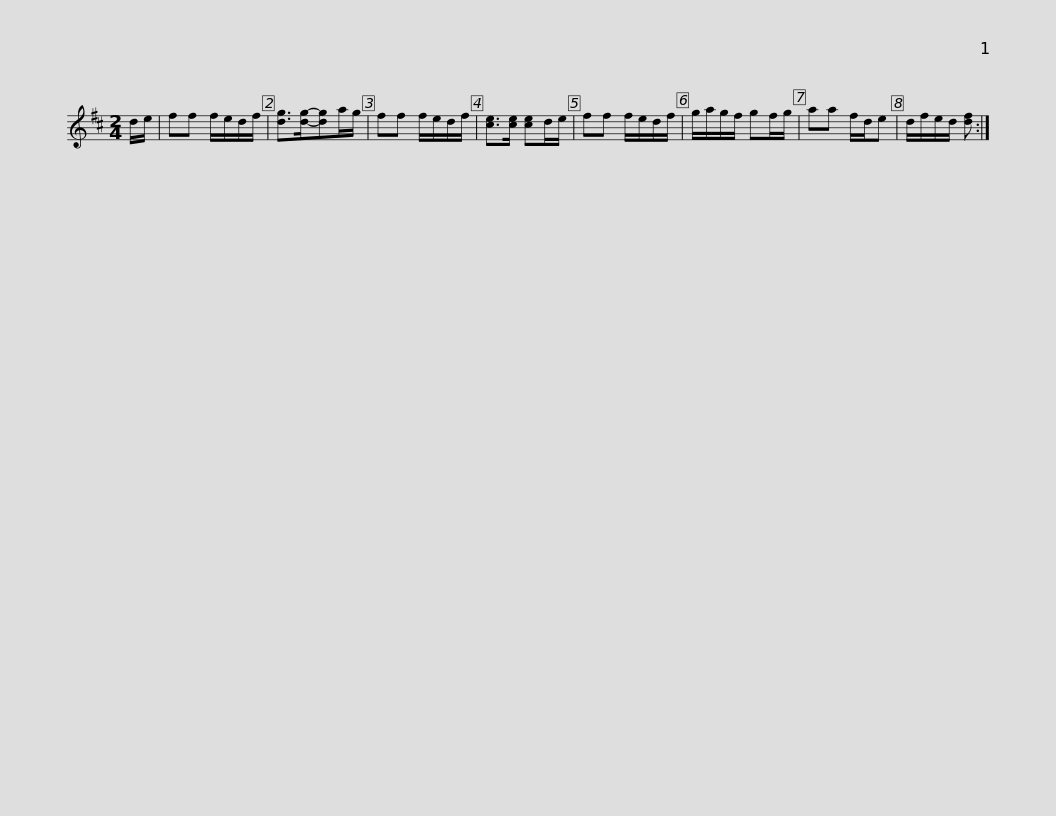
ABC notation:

X:1
L:1/8
M:2/4
I:linebreak $
K:D
V:1 treble
V:1
 d/e/ | ff f/e/d/f/ | [dg]>[dg]-[dg]a/g/ | ff f/e/d/f/ | [ce]>[ce] [ce]d/e/ | %5
 ff f/e/d/f/ | g/a/g/f/ gf/g/ | aa f/d/e |$ d/f/e/d/ [df] :| %9
